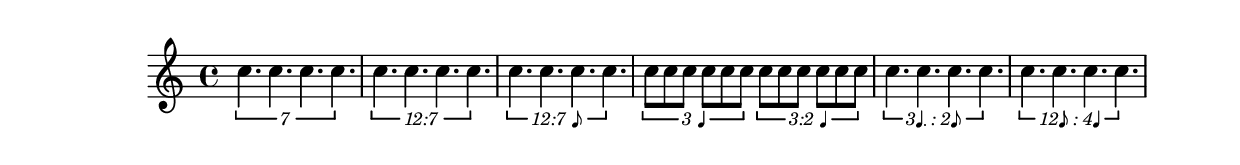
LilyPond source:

\version "2.13.1"

\header {
  lsrtags = "rhythms"

  texidoc = "
LilyPond also provides formatting functions to print tuplet numbers different
than the actual fraction, as well as to append a note value to the tuplet 
number or tuplet fraction.
"
  doctitle = "Non-default tuplet numbers"
}

\relative c'' {
  \once \override TupletNumber #'text =
    #(tuplet-number::non-default-tuplet-denominator-text 7)
  \times 2/3  { c4. c4. c4. c4. }
  \once \override TupletNumber #'text =
    #(tuplet-number::non-default-tuplet-fraction-text 12 7)
  \times 2/3  { c4. c4. c4. c4. }
  \once \override TupletNumber #'text =
    #(tuplet-number::append-note-wrapper
      (tuplet-number::non-default-tuplet-fraction-text 12 7) "8")
  \times 2/3  { c4. c4. c4. c4. }

  \once \override TupletNumber #'text =
    #(tuplet-number::append-note-wrapper
      tuplet-number::calc-denominator-text "4")
  \times 2/3  { c8 c8 c8 c8 c8 c8 }
  \once \override TupletNumber #'text =
    #(tuplet-number::append-note-wrapper
      tuplet-number::calc-fraction-text "4")
  \times 2/3  { c8 c8 c8 c8 c8 c8 }

  \once \override TupletNumber #'text =
    #(tuplet-number::fraction-with-notes "4." "8")
  \times 2/3  { c4. c4. c4. c4. }
  \once \override TupletNumber #'text =
    #(tuplet-number::non-default-fraction-with-notes 12 "8" 4 "4")
  \times 2/3  { c4. c4. c4. c4. }
}
